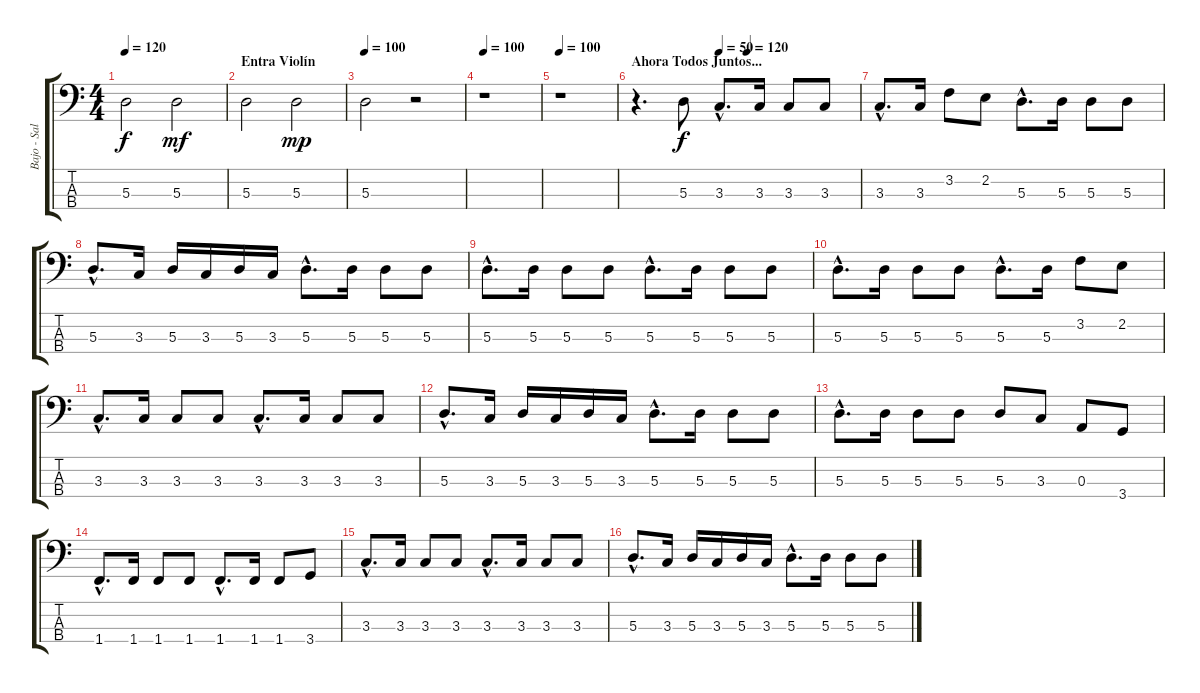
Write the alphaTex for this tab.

\track ("Bajo - Salva" "Bajo - Sal") {instrument electricbassfinger}
\staff {score tabs}
\tuning (G2 D2 A1 E1) {hide}
\ts (4 4)
\tempo 120
\clef f4
\ks c
5.3.2{dy f} 5.3.2{dy mf} |
\section ("" "Entra Violín")
5.3.2 5.3.2{dy mp} |
\tempo 100
5.3.2 r.2 |
\tempo 100
r.1 |
\tempo 100
r.1 |
\section ("" "Ahora Todos Juntos...")
\tempo (50 0.375)
\tempo (120 0.5)
r.4{d} 5.3.8{dy f} 3.3{hac}.8{d} 3.3.16 3.3.8 3.3.8 |
3.3{hac}.8{d} 3.3.16 3.2.8 2.2.8 5.3{hac}.8{d} 5.3.16 5.3.8 5.3.8 |
5.3{hac}.8{d} 3.3.16 5.3.16 3.3.16 5.3.16 3.3.16 5.3{hac}.8{d} 5.3.16 5.3.8 5.3.8 |
5.3{hac}.8{d} 5.3.16 5.3.8 5.3.8 5.3{hac}.8{d} 5.3.16 5.3.8 5.3.8 |
5.3{hac}.8{d} 5.3.16 5.3.8 5.3.8 5.3{hac}.8{d} 5.3.16 3.2.8 2.2.8 |
3.3{hac}.8{d} 3.3.16 3.3.8 3.3.8 3.3{hac}.8{d} 3.3.16 3.3.8 3.3.8 |
5.3{hac}.8{d} 3.3.16 5.3.16 3.3.16 5.3.16 3.3.16 5.3{hac}.8{d} 5.3.16 5.3.8 5.3.8 |
5.3{hac}.8{d} 5.3.16 5.3.8 5.3.8 5.3.8 3.3.8 0.3.8 3.4.8 |
1.4{hac}.8{d} 1.4.16 1.4.8 1.4.8 1.4{hac}.8{d} 1.4.16 1.4.8 3.4.8 |
3.3{hac}.8{d} 3.3.16 3.3.8 3.3.8 3.3{hac}.8{d} 3.3.16 3.3.8 3.3.8 |
5.3{hac}.8{d} 3.3.16 5.3.16 3.3.16 5.3.16 3.3.16 5.3{hac}.8{d} 5.3.16 5.3.8 5.3.8
